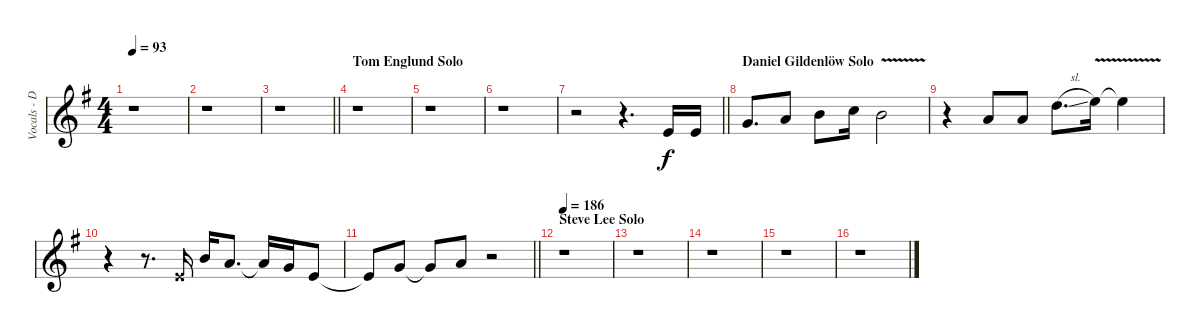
\track ("Vocals - Daniel Gildenlöw" "Vocals - D") {instrument frenchhorn}
\staff {score}
\tuning (E4 B3 G3 D3 A2 E2) {hide}
\ts (4 4)
\tempo 93
\clef g2
\ks eminor
r.1{dy f} |
r.1 |
\barLineRight lightlight
r.1 |
\section ("" "Tom Englund Solo")
r.1 |
r.1 |
r.1 |
\barLineRight lightlight
r.2 r.4{d} 0.1.16{instrument clarinet} 0.1.16 |
\section ("" "Daniel Gildenlöw Solo")
3.1.8{d} 5.1.8 7.1.8 8.1.16 7.1{v}.2 |
r.4 5.1.8 5.1.8 10.1{sl}.8{d} 12.1{v}.16 12.1{t}.4 |
r.4 r.8{d} 0.1{x}.16 7.1.16 5.1.8{d} 5.1{t}.16 3.1.16 0.1.8 |
\barLineRight lightlight
0.1{t}.8 3.1.8 3.1{t}.8 5.1.8 r.2 |
\section ("" "Steve Lee Solo")
\tempo 186
r.1 |
r.1 |
r.1 |
r.1 |
r.1
